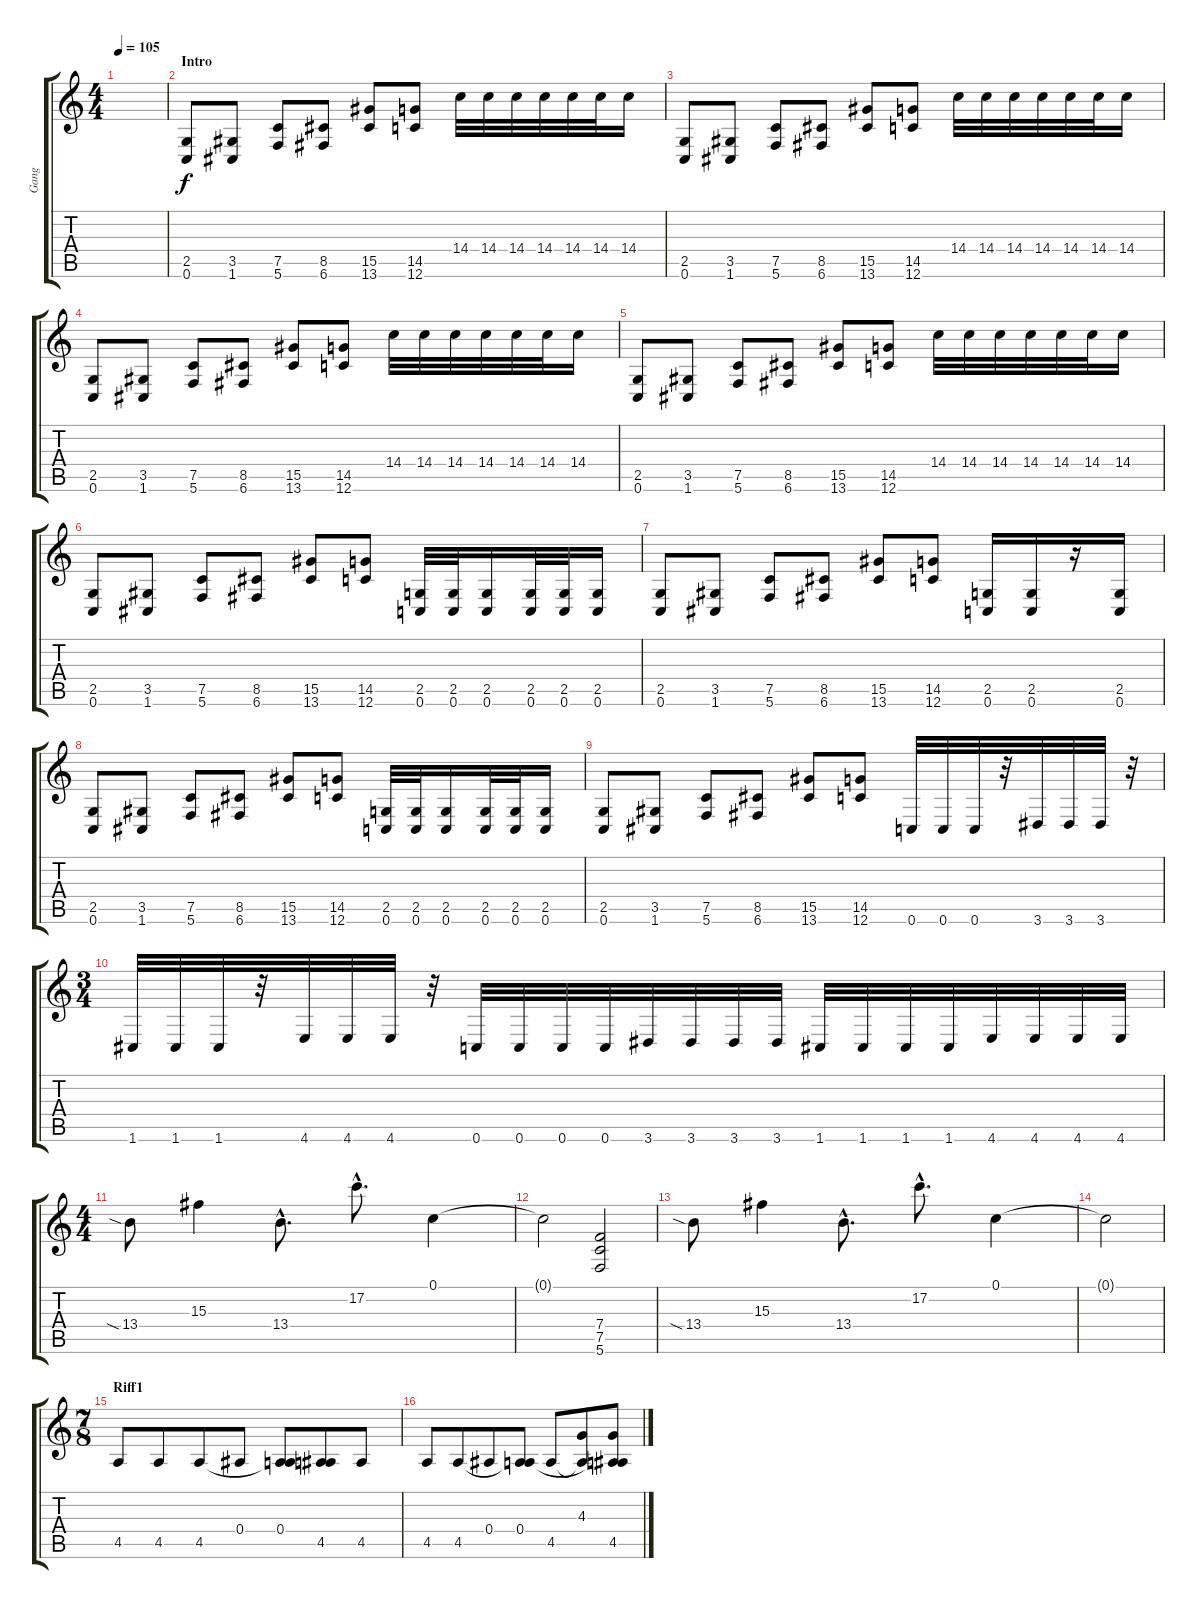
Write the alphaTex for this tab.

\track ("Gang" "Gang") {instrument distortionguitar}
\staff {score tabs}
\tuning (C4 G3 Eb3 Bb2 F2 C2) {hide}
\ts (4 4)
\tempo 105
\clef g2
\ks c
|
\section ("" "Intro")
(2.5 0.6).8 (3.5 1.6).8 (7.5 5.6).8 (8.5 6.6).8 (15.5 13.6).8 (14.5 12.6).8 14.4.32 14.4.32 14.4.32 14.4.32 14.4.32 14.4.32 14.4.16 |
(2.5 0.6).8 (3.5 1.6).8 (7.5 5.6).8 (8.5 6.6).8 (15.5 13.6).8 (14.5 12.6).8 14.4.32 14.4.32 14.4.32 14.4.32 14.4.32 14.4.32 14.4.16 |
(2.5 0.6).8 (3.5 1.6).8 (7.5 5.6).8 (8.5 6.6).8 (15.5 13.6).8 (14.5 12.6).8 14.4.32 14.4.32 14.4.32 14.4.32 14.4.32 14.4.32 14.4.16 |
(2.5 0.6).8 (3.5 1.6).8 (7.5 5.6).8 (8.5 6.6).8 (15.5 13.6).8 (14.5 12.6).8 14.4.32 14.4.32 14.4.32 14.4.32 14.4.32 14.4.32 14.4.16 |
(2.5 0.6).8 (3.5 1.6).8 (7.5 5.6).8 (8.5 6.6).8 (15.5 13.6).8 (14.5 12.6).8 (2.5 0.6).32 (2.5 0.6).32 (2.5 0.6).16 (2.5 0.6).32 (2.5 0.6).32 (2.5 0.6).16 |
(2.5 0.6).8 (3.5 1.6).8 (7.5 5.6).8 (8.5 6.6).8 (15.5 13.6).8 (14.5 12.6).8 (2.5 0.6).16 (2.5 0.6).16 r.16 (2.5 0.6).16 |
(2.5 0.6).8 (3.5 1.6).8 (7.5 5.6).8 (8.5 6.6).8 (15.5 13.6).8 (14.5 12.6).8 (2.5 0.6).32 (2.5 0.6).32 (2.5 0.6).16 (2.5 0.6).32 (2.5 0.6).32 (2.5 0.6).16 |
(2.5 0.6).8 (3.5 1.6).8 (7.5 5.6).8 (8.5 6.6).8 (15.5 13.6).8 (14.5 12.6).8 0.6.32 0.6.32 0.6.32 r.32 3.6.32 3.6.32 3.6.32 r.32 |
\ts (3 4)
1.6.32 1.6.32 1.6.32 r.32 4.6.32 4.6.32 4.6.32 r.32 0.6.32 0.6.32 0.6.32 0.6.32 3.6.32 3.6.32 3.6.32 3.6.32 1.6.32 1.6.32 1.6.32 1.6.32 4.6.32 4.6.32 4.6.32 4.6.32 |
\ts (4 4)
13.4{sia}.8 15.3.4 13.4{hac}.8{d} 17.2{hac}.8{d} 0.1.4 |
0.1{t}.2 (7.4 7.5 5.6).2 |
13.4{sia}.8 15.3.4 13.4{hac}.8{d} 17.2{hac}.8{d} 0.1.4 |
0.1{t}.2 |
\ts (7 8)
\section ("" "Riff1")
4.5.8 4.5.8 4.5.8 0.4.8 (0.4 4.5{t}).8 (0.4{t} 4.5).8 4.5.8 |
4.5.8 4.5.8 0.4.8 (0.4 4.5{t}).8 4.5.8 (4.3 4.5{t}).8 (4.3{t} 0.4{t} 4.5).8
